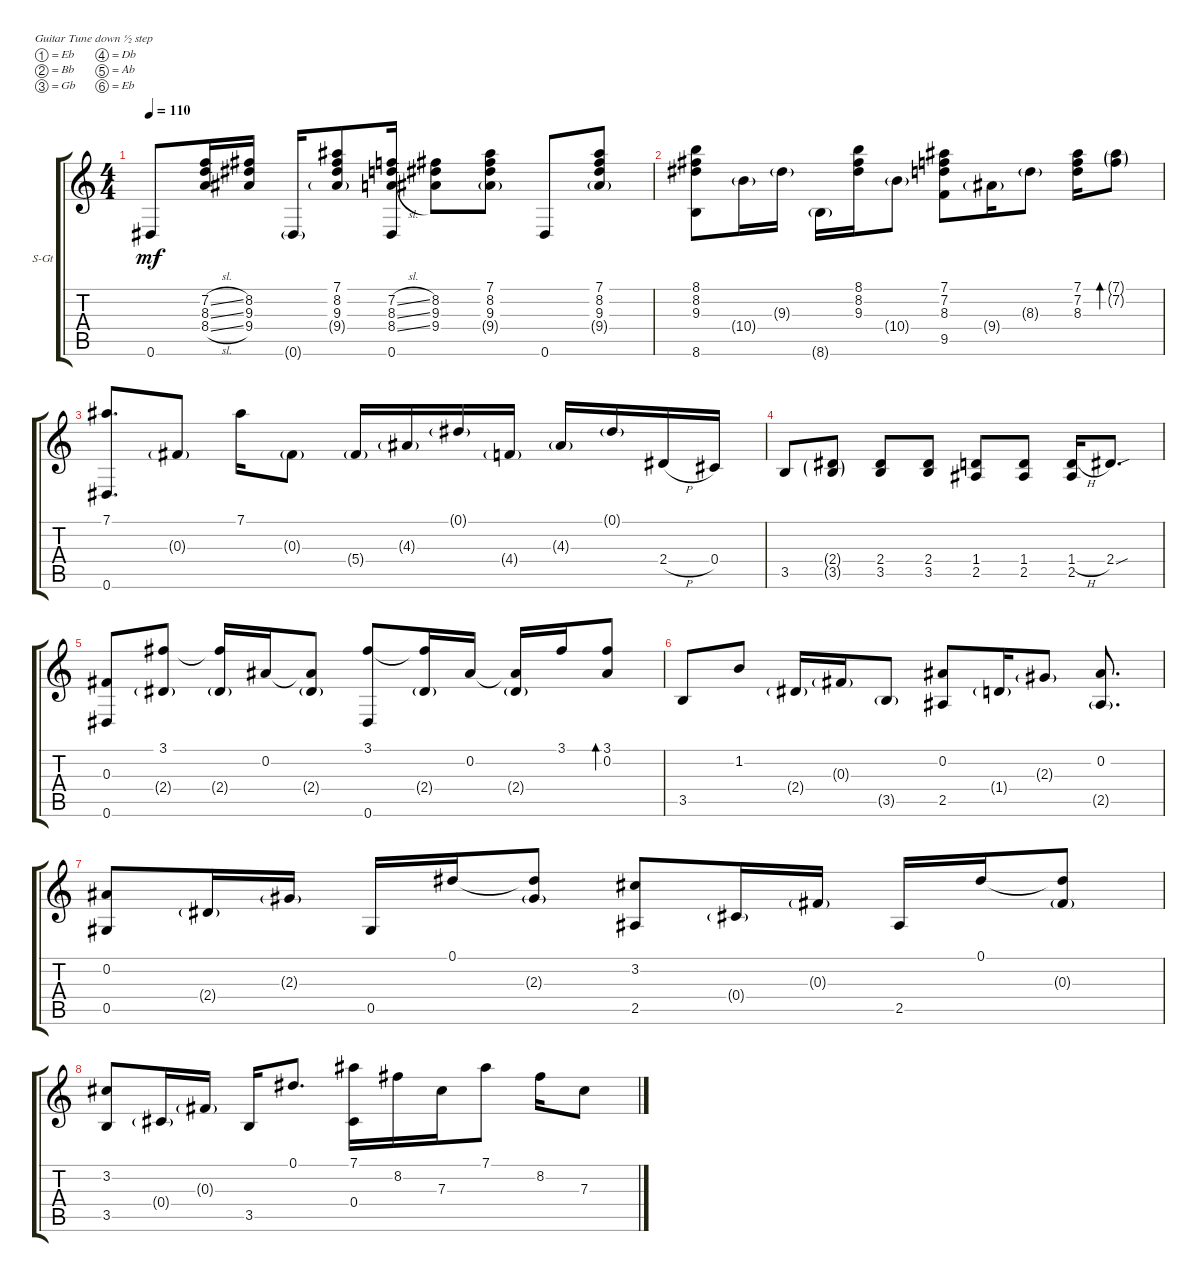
\defaultSystemsLayout 4
\bracketExtendMode groupsimilarinstruments
\firstSystemTrackNameOrientation horizontal
\otherSystemsTrackNameOrientation horizontal
\track ("Steel Guitar" "S-Gt") {instrument acousticguitarsteel}
\staff {score tabs}
\tuning (Eb4 Bb3 Gb3 Db3 Ab2 Eb2)
\ts (4 4)
\tempo 110
\clef g2
\ks c
0.6.8{dy mf} (8.4{sl} 8.3{sl} 7.2{sl}).16 (8.2 9.3 9.4).16 0.6{g}.16 (7.1 8.2 9.3 9.4{g}).8 (7.2{sl} 8.3{sl} 8.4{sl} 0.6).16 (8.2 9.3 9.4).8 (7.1 8.2 9.3 9.4{g}).8 0.6.8 (7.1 8.2 9.3 9.4{g}).8 |
(8.1 8.2 9.3 8.6).8 10.4{g}.16 9.3{g}.16 8.6{g}.16 (9.3 8.2 8.1).16 10.4{g}.8 (7.1 7.2 8.3 9.5).8 9.4{g}.16 8.3{g}.8 (7.1 7.2 8.3).16 (7.1{g} 7.2{g}).8{bd 30} |
(7.1 0.6).8{d} 0.3{g}.8 7.1.16 0.3{g}.8 5.4{g}.16 4.3{g}.16 0.1{g}.16 4.4{g}.16 4.3{g}.16 0.1{g}.16 2.4{h}.16 0.4.16 |
3.5.8 (2.4{g} 3.5{g}).8 (2.4 3.5).8 (2.4 3.5).8 (1.4 2.5).8 (1.4 2.5).8 (1.4{h} 2.5).16 2.4{sou}.8{d} |
(0.6 0.3).8 (3.1 2.4{g}).8 (2.4{g} 3.1{t}).16 0.2.16 (2.4{g} 0.2{t}).8 (3.1 0.6).8 (2.4{g} 3.1{t}).16 0.2.16 (2.4{g} 0.2{t}).16 3.1.16 (3.1 0.2).8{bd 30} |
3.5.8 1.2.8 2.4{g}.16 0.3{g}.16 3.5{g}.8 (2.5 0.2).8 1.4{g}.16 2.3{g}.8 (2.5{g} 0.2).8{d} |
(0.5 0.2).8 2.4{g}.16 2.3{g}.16 0.5.16 0.1.16 (2.3{g} 0.1{t}).8 (2.5 3.2).8 0.4{g}.16 0.3{g}.16 2.5.16 0.1.16 (0.3{g} 0.1{t}).8 |
(3.5 3.2).8 0.4{g}.16 0.3{g}.16 3.5.16 0.1.8{d} (7.1 0.4).16 8.2.16 7.3.16 7.1.8 8.2.16 7.3.8
